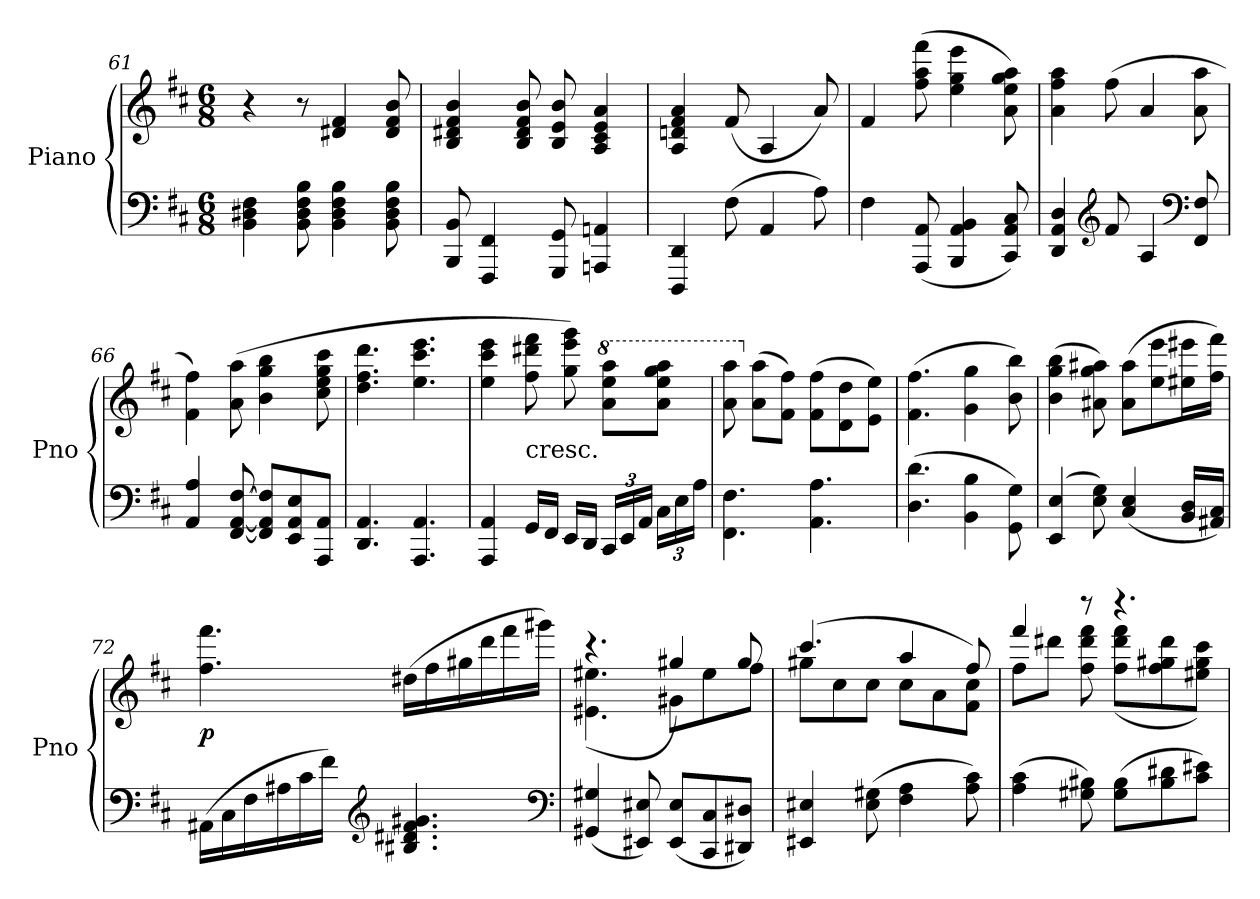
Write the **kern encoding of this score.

**kern	**kern	**dynam
*part1	*part1	*part1
*staff2	*staff1	*staff1/2
*I"Piano	*	*
*I'Pno	*	*
*clefF4	*clefG2	*
*k[f#c#]	*k[f#c#]	*
*M6/8	*M6/8	*
=61	=61	=61
4BB\ 4D#X\ 4F#\	4r	.
8BB\ 8D#\ 8F#\ 8B\	8r	.
4BB\ 4D#\ 4F#\ 4B\	4d#X/ 4f#/	.
8BB\ 8D#\ 8F#\ 8B\	8d#/ 8f#/ 8b/	.
=62	=62	=62
8BBB/ 8BB/	4B/ 4d#X/ 4f#/ 4b/	.
4FFF#/ 4FF#/	.	.
.	8B/ 8d#/ 8f#/ 8b/	.
8GGG/ 8GG/	8B/ 8e/ 8b/	.
4AAAn/ 4AAn/	4A/ 4c#/ 4e/ 4a/	.
=63	=63	=63
4DDD/ 4DD/	4A/ 4dn/ 4f#/ 4a/	.
(8F#\	(8f#/	.
4AA/	4A/	.
8A\)	8a/)	.
=64	=64	=64
4F#\	4f#/	.
(8AAA/ 8AA/	(8ff#\ 8aa\ 8fff#\	.
4BBB/ 4AA/ 4BB/	4ee\ 4gg\ 4eee\	.
8CC#/ 8AA/ 8C#/)	8a\ 8ee\ 8gg\ 8aa\)	.
=65	=65	=65
4DD/ 4AA/ 4D/	4a\ 4ff#\ 4aa\	.
*clefG2	*	*
8f#/	(8ff#\	.
4A/	4a/	.
*clefF4	*	*
8FF#/ 8F#/	8a\ 8aa\	.
=66	=66	=66
4AA/ 4A/	4f#\ 4ff#\)	.
[8FF#/ [8AA/ [8F#/	(8a\ 8aa\	.
8FF#]/ 8AA]/ 8F#]/L	4b\ 4gg\ 4bb\	.
8EE/ 8AA/ 8E/	.	.
8AAA/ 8AA/J	8cc#\ 8ee\ 8gg\ 8ccc#\	.
=67	=67	=67
4.DD/ 4.AA/	4.dd\ 4.ff#\ 4.ddd\	.
4.AAA/ 4.AA/	4.ee\ 4.ccc#\ 4.eee\	.
=68	=68	=68
4AAA/ 4AA/	4ee\ 4ccc#\ 4eee\	.
!	!LO:TX:c:t=cresc.	!
16GG/LL	8ff#\ 8ddd#X\ 8fff#\	.
16FF#/JJ	.	.
16EE/LL	8gg\ 8eee\ 8ggg\)	.
16DD/JJ	.	.
*	*8va	*
24CC#/LL	8aa\ 8eee\ 8aaa\L	.
24EE/	.	.
24AA/JJ	.	.
24C#\LL	8aa\ 8eee\ 8ggg\ 8aaa\J	.
24E\	.	.
24A\JJ	.	.
=69	=69	=69
4.FF#\ 4.F#\	8aa\ 8aaa\	.
*	*X8va	*
.	(8a\ 8aa\L	.
.	8f#\ 8ff#\J)	.
4.AA\ 4.A\	(8f#\ 8ff#\L	.
.	8d\ 8dd\	.
.	8e\ 8ee\J)	.
=70	=70	=70
(4.D\ 4.d\	(4.f#\ 4.ff#\	.
4BB\ 4B\	4g\ 4gg\	.
8GG\ 8G\)	8b\ 8bb\)	.
=71	=71	=71
(4EE/ 4E/	(4b\ 4gg\ 4bb\	.
8E\ 8G\)	8a#X\ 8gg\ 8aa#X\)	.
(4C#/ 4E/	(8a#\ 8aa#\L	.
.	8ee\ 8eee\	.
16BB/ 16D/LL	16ee#X\ 16eee#X\L	.
16AA#X/ 16C#/JJ)	16ff#\ 16fff#\JJ)	.
=72	=72	=72
(16AA#X\LL	4.ff#\ 4.fff#\	p
16C#\	.	.
16F#\	.	.
16A#X\	.	.
16c#\	.	.
16f#\JJ)	.	.
*clefG2	*	*
4.B#X/ 4.d#X/ 4.f#/ 4.g#X/	(16dd#X\LL	.
.	16ff#\	.
.	16gg#X\	.
.	16ddd\	.
.	16fff#\	.
.	16ggg#X\JJ)	.
*clefF4	*	*
=73	=73	=73
*	*^	*
(4GG#X/ 4G#X/	4.r	(4.e#X\ 4.ee#X\	.
8EE#X/ 8E#X/)	.	.	.
(8EE#/ 8E#/L	4gg#X/)	8g#X\L	.
8CC#/ 8C#/	.	8ee#\	.
8DD#X/ 8D#X/J)	8gg#/	8ff#\J	.
=74	=74	=74	=74
4EE#X/ 4E#X/	(4.ccc#/	8gg#X\L	.
.	.	8cc#\	.
(8E#\ 8G#X\	.	8cc#\J	.
4F#\ 4A\	4aa/	8cc#\L	.
.	.	8a\	.
8A\ 8c#\)	8ff#/)	8f#\ 8cc#\J	.
=75	=75	=75	=75
(4A\ 4c#\	4fff#/	8ff#\L	.
.	.	8ddd#X\J	.
8G#X\ 8B#X\)	8r	8ff#\ 8ddd#\ 8fff#\	.
(8G#\ 8B#\L	4.r	(8ff#\ 8ddd#\ 8fff#\L	.
8B#\ 8d#X\	.	8ff#\ 8gg#X\ 8ddd#\	.
8c#\ 8e#X\J)	.	8ee#X\ 8gg#\ 8ccc#\J)	.
*	*v	*v	*
=	=	=
*-	*-	*-
